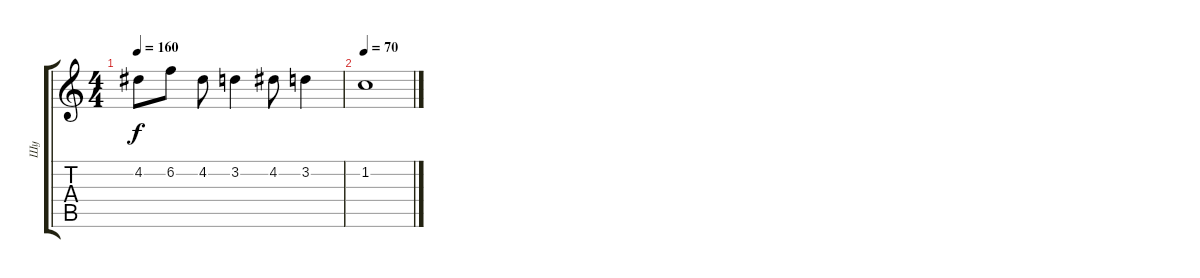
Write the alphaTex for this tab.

\track ("Шу" "Шу") {instrument overdrivenguitar}
\staff {score tabs}
\tuning (E4 B3 G3 D3 A2 E2) {hide}
\ts (4 4)
\tempo 160
\clef g2
\ks c
4.2{t}.8{dy f} 6.2.8 4.2.8 3.2.4 4.2.8 3.2.4 |
\tempo 70
1.2.1
